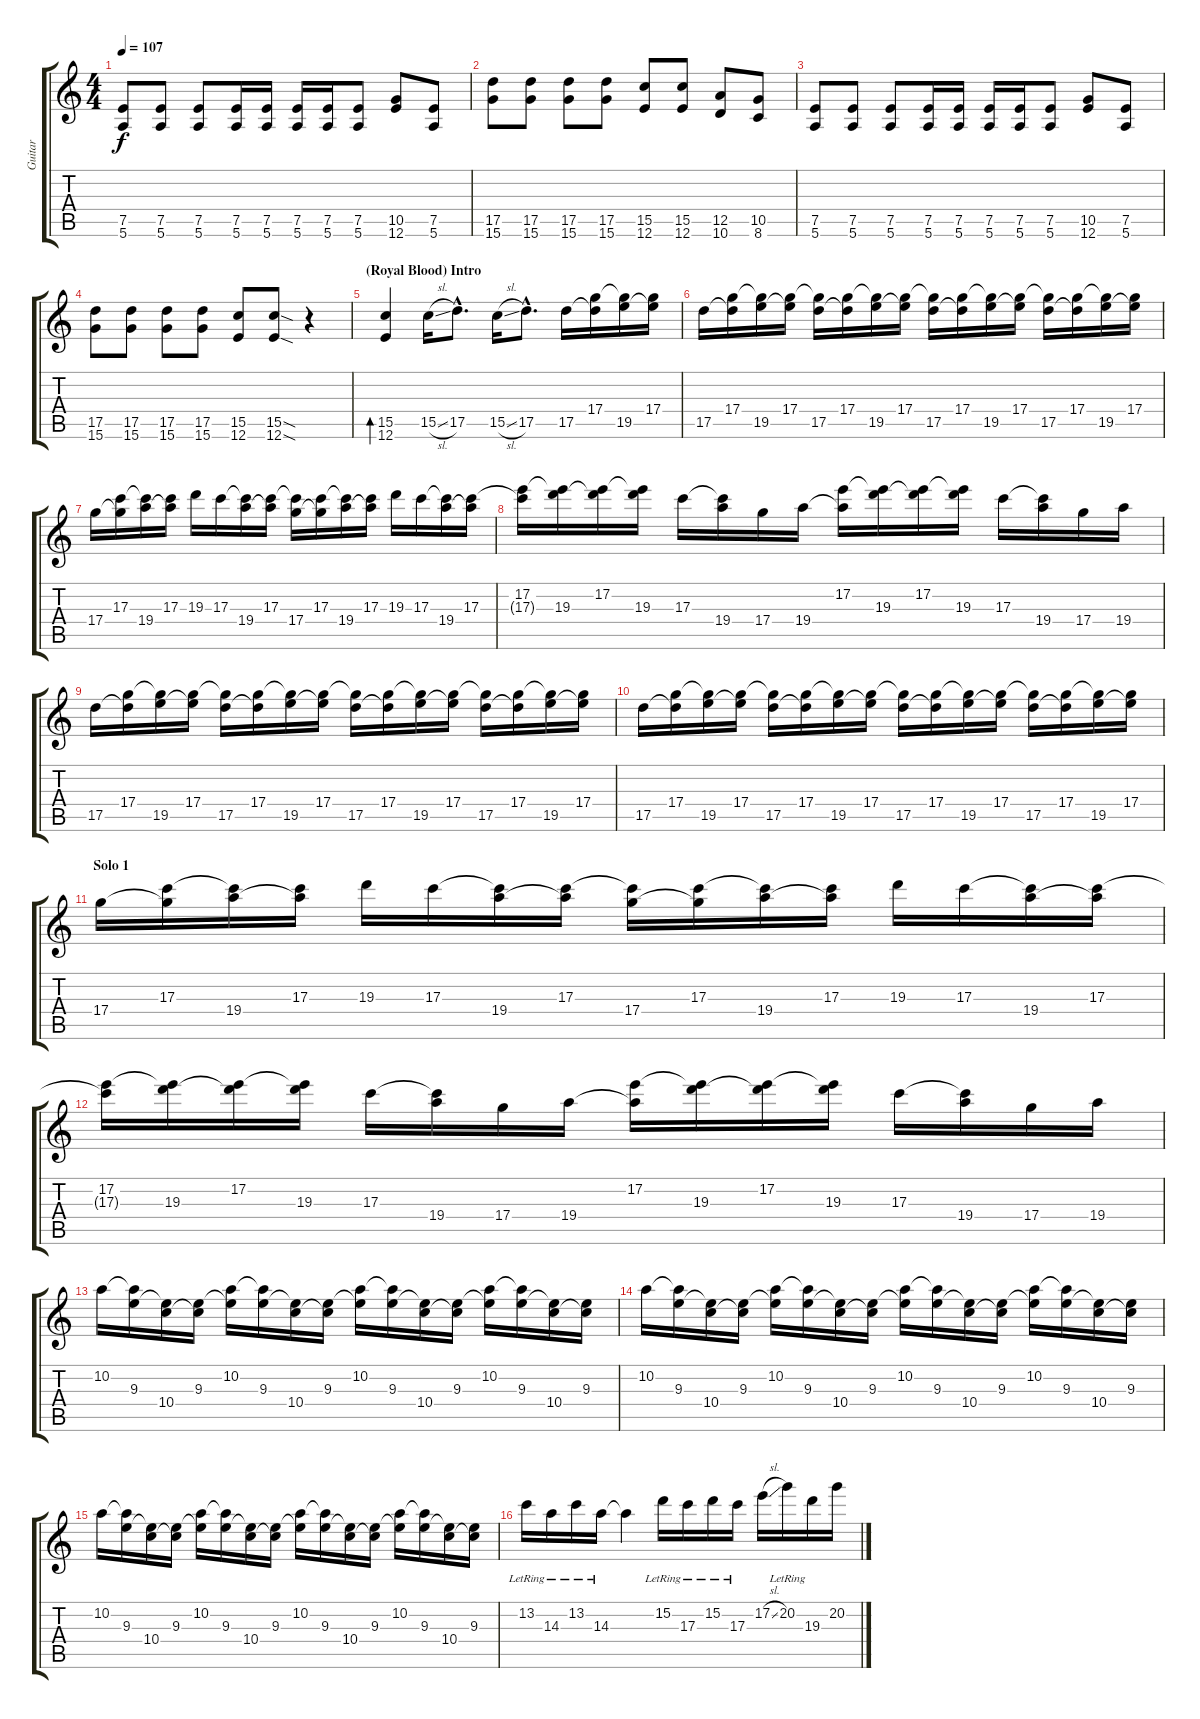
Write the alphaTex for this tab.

\track ("Guitar " "Guitar ") {instrument overdrivenguitar}
\staff {score tabs}
\tuning (E4 B3 G3 D3 A2 E2) {hide}
\ts (4 4)
\tempo 107
\clef g2
\ks c
(7.5 5.6).8{dy f} (7.5 5.6).8 (7.5 5.6).8 (7.5 5.6).16 (7.5 5.6).16 (7.5 5.6).16 (7.5 5.6).16 (7.5 5.6).8 (10.5 12.6).8 (7.5 5.6).8 |
(17.5 15.6).8 (17.5 15.6).8 (17.5 15.6).8 (17.5 15.6).8 (15.5 12.6).8 (15.5 12.6).8 (12.5 10.6).8 (10.5 8.6).8 |
(7.5 5.6).8 (7.5 5.6).8 (7.5 5.6).8 (7.5 5.6).16 (7.5 5.6).16 (7.5 5.6).16 (7.5 5.6).16 (7.5 5.6).8 (10.5 12.6).8 (7.5 5.6).8 |
(17.5 15.6).8 (17.5 15.6).8 (17.5 15.6).8 (17.5 15.6).8 (15.5 12.6).8 (15.5{sod} 12.6{sod}).8 r.4 |
\section ("" "(Royal Blood) Intro")
(15.5 12.6).4{bd 480 volume 11 instrument acousticguitarsteel} 15.5{sl}.16 17.5{hac}.8{d} 15.5{sl}.16 17.5{hac}.8{d} 17.5.16 (17.4 17.5{t}).16 (17.4{t} 19.5).16 (17.4 19.5{t}).16 |
17.5.16 (17.4 17.5{t}).16 (17.4{t} 19.5).16 (17.4 19.5{t}).16 (17.4{t} 17.5).16 (17.4 17.5{t}).16 (17.4{t} 19.5).16 (17.4 19.5{t}).16 (17.4{t} 17.5).16 (17.4 17.5{t}).16 (17.4{t} 19.5).16 (17.4 19.5{t}).16 (17.4{t} 17.5).16 (17.4 17.5{t}).16 (17.4{t} 19.5).16 (17.4 19.5{t}).16 |
17.4.16 (17.3 17.4{t}).16 (17.3{t} 19.4).16 (17.3 19.4{t}).16 19.3.16 17.3.16 (17.3{t} 19.4).16 (17.3 19.4{t}).16 (17.3{t} 17.4).16 (17.3 17.4{t}).16 (17.3{t} 19.4).16 (17.3 19.4{t}).16 19.3.16 17.3.16 (17.3{t} 19.4).16 (17.3 19.4{t}).16 |
(17.2 17.3{t}).16 (17.2{t} 19.3).16 (17.2 19.3{t}).16 (17.2{t} 19.3).16 17.3.16 (17.3{t} 19.4).16 17.4.16 19.4.16 (17.2 19.4{t}).16 (17.2{t} 19.3).16 (17.2 19.3{t}).16 (17.2{t} 19.3).16 17.3.16 (17.3{t} 19.4).16 17.4.16 19.4.16 |
17.5.16 (17.4 17.5{t}).16 (17.4{t} 19.5).16 (17.4 19.5{t}).16 (17.4{t} 17.5).16 (17.4 17.5{t}).16 (17.4{t} 19.5).16 (17.4 19.5{t}).16 (17.4{t} 17.5).16 (17.4 17.5{t}).16 (17.4{t} 19.5).16 (17.4 19.5{t}).16 (17.4{t} 17.5).16 (17.4 17.5{t}).16 (17.4{t} 19.5).16 (17.4 19.5{t}).16 |
17.5.16 (17.4 17.5{t}).16 (17.4{t} 19.5).16 (17.4 19.5{t}).16 (17.4{t} 17.5).16 (17.4 17.5{t}).16 (17.4{t} 19.5).16 (17.4 19.5{t}).16 (17.4{t} 17.5).16 (17.4 17.5{t}).16 (17.4{t} 19.5).16 (17.4 19.5{t}).16 (17.4{t} 17.5).16 (17.4 17.5{t}).16 (17.4{t} 19.5).16 (17.4 19.5{t}).16 |
\section ("" "Solo 1")
17.4.16 (17.3 17.4{t}).16 (17.3{t} 19.4).16 (17.3 19.4{t}).16 19.3.16 17.3.16 (17.3{t} 19.4).16 (17.3 19.4{t}).16 (17.3{t} 17.4).16 (17.3 17.4{t}).16 (17.3{t} 19.4).16 (17.3 19.4{t}).16 19.3.16 17.3.16 (17.3{t} 19.4).16 (17.3 19.4{t}).16 |
(17.2 17.3{t}).16 (17.2{t} 19.3).16 (17.2 19.3{t}).16 (17.2{t} 19.3).16 17.3.16 (17.3{t} 19.4).16 17.4.16 19.4.16 (17.2 19.4{t}).16 (17.2{t} 19.3).16 (17.2 19.3{t}).16 (17.2{t} 19.3).16 17.3.16 (17.3{t} 19.4).16 17.4.16 19.4.16 |
10.2.16 (10.2{t} 9.3).16 (9.3{t} 10.4).16 (9.3 10.4{t}).16 (10.2 9.3{t}).16 (10.2{t} 9.3).16 (9.3{t} 10.4).16 (9.3 10.4{t}).16 (10.2 9.3{t}).16 (10.2{t} 9.3).16 (9.3{t} 10.4).16 (9.3 10.4{t}).16 (10.2 9.3{t}).16 (10.2{t} 9.3).16 (9.3{t} 10.4).16 (9.3 10.4{t}).16 |
10.2.16 (10.2{t} 9.3).16 (9.3{t} 10.4).16 (9.3 10.4{t}).16 (10.2 9.3{t}).16 (10.2{t} 9.3).16 (9.3{t} 10.4).16 (9.3 10.4{t}).16 (10.2 9.3{t}).16 (10.2{t} 9.3).16 (9.3{t} 10.4).16 (9.3 10.4{t}).16 (10.2 9.3{t}).16 (10.2{t} 9.3).16 (9.3{t} 10.4).16 (9.3 10.4{t}).16 |
10.2.16 (10.2{t} 9.3).16 (9.3{t} 10.4).16 (9.3 10.4{t}).16 (10.2 9.3{t}).16 (10.2{t} 9.3).16 (9.3{t} 10.4).16 (9.3 10.4{t}).16 (10.2 9.3{t}).16 (10.2{t} 9.3).16 (9.3{t} 10.4).16 (9.3 10.4{t}).16 (10.2 9.3{t}).16 (10.2{t} 9.3).16 (9.3{t} 10.4).16 (9.3 10.4{t}).16 |
13.2{lr}.16 14.3{lr}.16 13.2{lr}.16 14.3{lr}.16 14.3{t}.4 15.2{lr}.16 17.3{lr}.16 15.2{lr}.16 17.3{lr}.16 17.2{sl}.16 20.2{lr}.16 19.3{lr}.16 20.2.16
